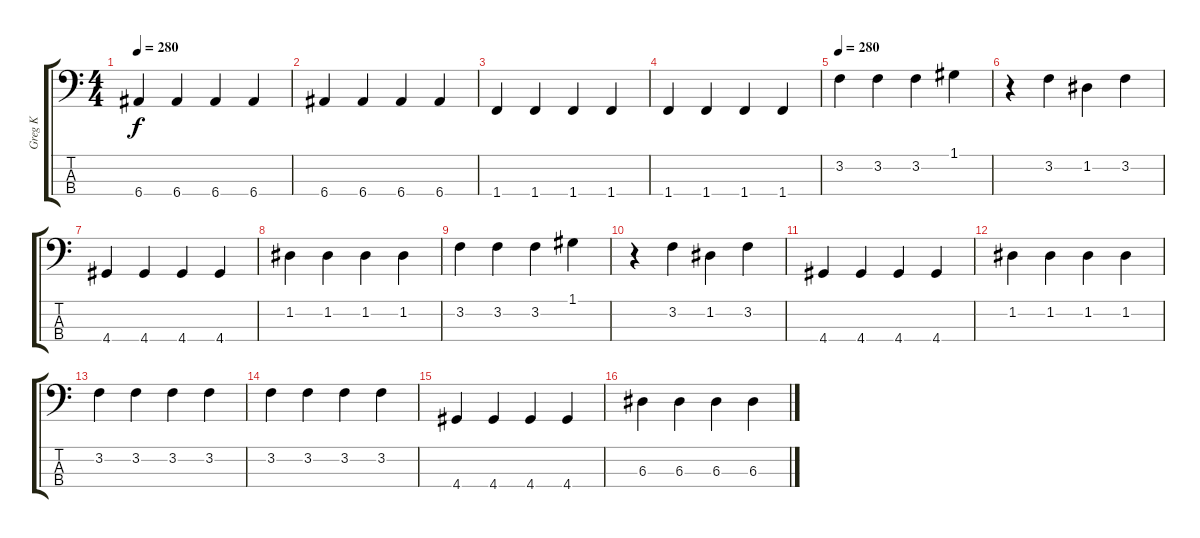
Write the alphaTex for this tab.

\track ("Greg K" "Greg K") {instrument electricbassfinger}
\staff {score tabs}
\tuning (G2 D2 A1 E1) {hide}
\ts (4 4)
\tempo 280
\clef f4
\ks c
6.4.4{dy f} 6.4.4 6.4.4 6.4.4 |
6.4.4 6.4.4 6.4.4 6.4.4 |
1.4.4 1.4.4 1.4.4 1.4.4 |
1.4.4 1.4.4 1.4.4 1.4.4 |
\tempo 280
3.2.4 3.2.4 3.2.4 1.1.4 |
r.4 3.2.4 1.2.4 3.2.4 |
4.4.4 4.4.4 4.4.4 4.4.4 |
1.2.4 1.2.4 1.2.4 1.2.4 |
3.2.4 3.2.4 3.2.4 1.1.4 |
r.4 3.2.4 1.2.4 3.2.4 |
4.4.4 4.4.4 4.4.4 4.4.4 |
1.2.4 1.2.4 1.2.4 1.2.4 |
3.2.4 3.2.4 3.2.4 3.2.4 |
3.2.4 3.2.4 3.2.4 3.2.4 |
4.4.4 4.4.4 4.4.4 4.4.4 |
6.3.4 6.3.4 6.3.4 6.3.4
